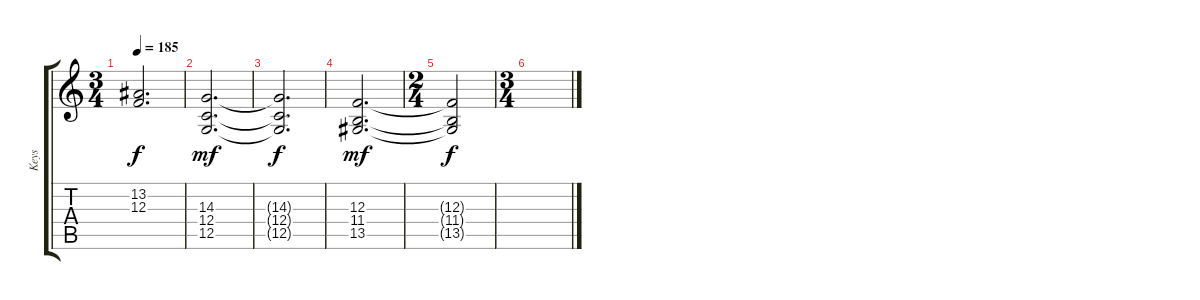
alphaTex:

\track ("Keys" "Keys") {instrument stringensemble1}
\staff {score tabs}
\tuning (D4 A3 F3 C3 G2 C2) {hide}
\ts (3 4)
\tempo 185
\clef g2
\ks c
(13.2{t} 12.3{t}).2{d dy f} |
(14.3 12.4 12.5).2{d dy mf} |
(14.3{t} 12.4{t} 12.5{t}).2{d dy f} |
(12.3 11.4 13.5).2{d dy mf} |
\ts (2 4)
(12.3{t} 11.4{t} 13.5{t}).2{dy f} |
\ts (3 4)
